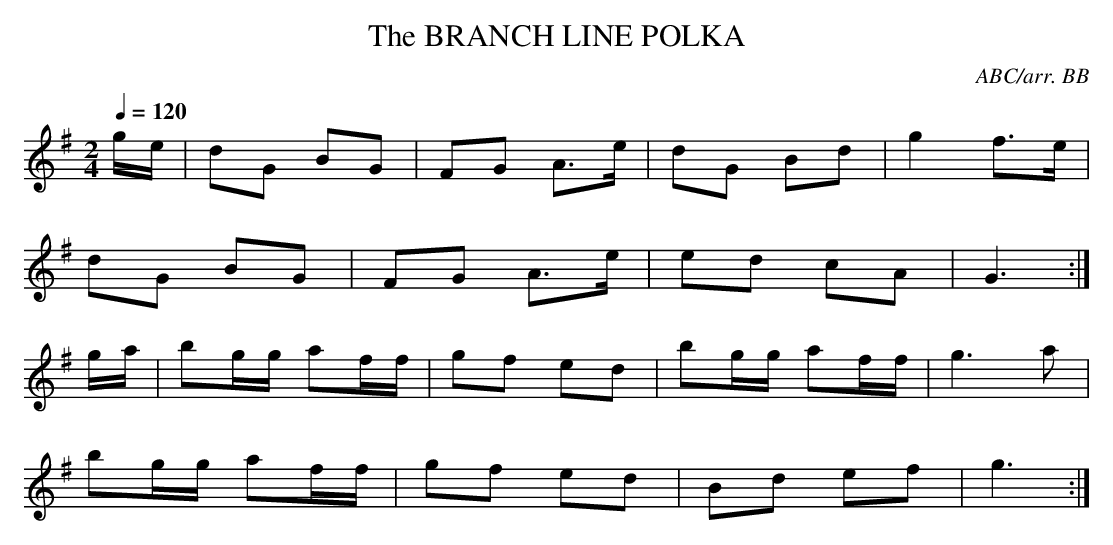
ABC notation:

X:1
T:BRANCH LINE POLKA, The
C:ABC/arr. BB
Q:1/4=120
M:2/4
L:1/8
K:G
g/e/|dG BG|FG A>e|dG Bd|g2 f>e|
dG BG|FG A>e|ed cA|G3 :|
g/a/|bg/g/ af/f/|gf ed|bg/g/ af/f/|g3 a|
bg/g/ af/f/|gf ed|Bd ef|g3 :|
